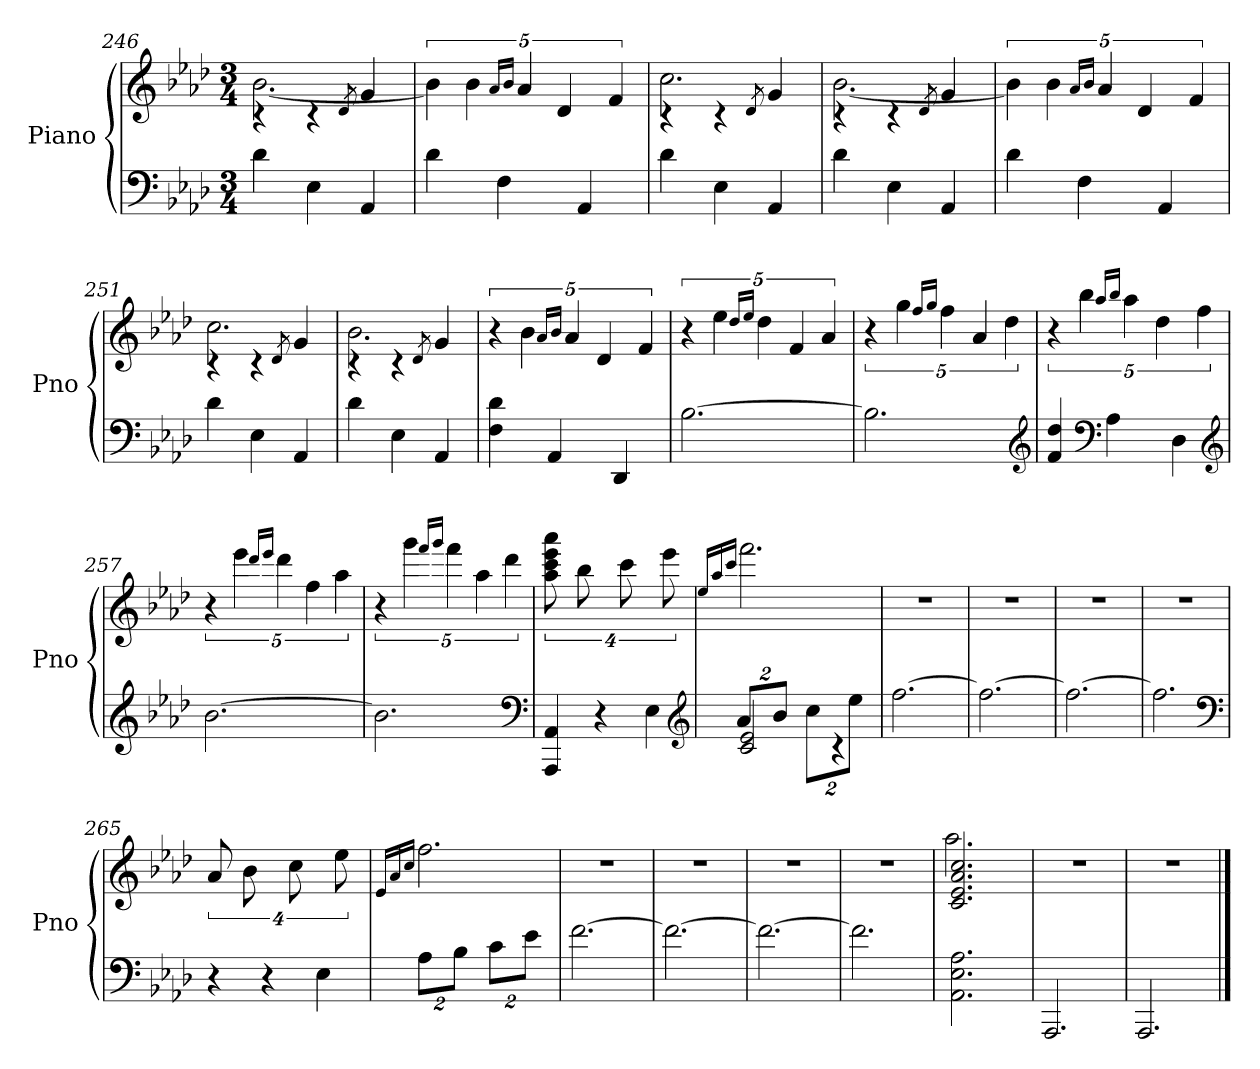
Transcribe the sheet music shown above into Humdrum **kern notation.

**kern	**kern
*part1	*part1
*staff2	*staff1
*I"Piano	*
*I'Pno	*
*clefF4	*clefG2
*k[b-e-a-d-]	*k[b-e-a-d-]
*M3/4	*M3/4
=246	=246
*	*^
4d-	4rc	[2.b-
4E-	4rc	.
.	8qd-	.
4AA-	4g	.
*	*v	*v
=247	=247
4d-	20%3b-]
.	20%3b-
4F	.
.	16qa-LL
.	16qb-JJ
.	20%3a-
.	20%3d-
4AA-	.
.	20%3f
=248	=248
*	*^
4d-	4rc	2.cc
4E-	4rc	.
.	8qd-	.
4AA-	4g	.
=249	=249	=249
4d-	4rc	[2.b-
4E-	4rc	.
.	8qd-	.
4AA-	4g	.
*	*v	*v
=250	=250
4d-	20%3b-]
.	20%3b-
4F	.
.	16qa-LL
.	16qb-JJ
.	20%3a-
.	20%3d-
4AA-	.
.	20%3f
=251	=251
*	*^
4d-	4rc	2.cc
4E-	4rc	.
.	8qd-	.
4AA-	4g	.
=252	=252	=252
4d-	4rc	2.b-
4E-	4rc	.
.	8qd-	.
4AA-	4g	.
*	*v	*v
=253	=253
4F 4d-	20%3r
.	20%3b-
4AA-	.
.	16qa-LL
.	16qb-JJ
.	20%3a-
.	20%3d-
4DD-	.
.	20%3f
=254	=254
[2.B-	20%3r
.	20%3ee-
.	16qdd-LL
.	16qee-JJ
.	20%3dd-
.	20%3f
.	20%3a-
=255	=255
2.B-]	20%3r
.	20%3gg
.	16qffLL
.	16qggJJ
.	20%3ff
.	20%3a-
.	20%3dd-
*clefG2	*
=256	=256
4f 4dd-	20%3r
.	20%3bb-
*clefF4	*
4A-	.
.	16qaa-LL
.	16qbb-JJ
.	20%3aa-
.	20%3dd-
4D-	.
.	20%3ff
*clefG2	*
=257	=257
[2.b-	20%3r
.	20%3eee-
.	16qddd-LL
.	16qeee-JJ
.	20%3ddd-
.	20%3ff
.	20%3aa-
=258	=258
2.b-]	20%3r
.	20%3ggg
.	16qfffLL
.	16qgggJJ
.	20%3fff
.	20%3aa-
.	20%3ddd-
*clefF4	*
=259	=259
4AAA- 4AA-	16%3aa- 16%3ccc 16%3eee- 16%3aaa-
.	16%3bb-
4r	.
.	16%3ccc
4E-	.
.	16%3eee-
*clefG2	*
=260	=260
.	16qee-LL
.	16qaa-
.	16qcccJJ
*^	*
2c 2e-	16%3a-/L	2.fff
.	16%3b-/J	.
.	16%3cc\L	.
4rc	.	.
.	16%3ee-\J	.
*v	*v	*
=261	=261
[2.ff	2.r
=262	=262
2.ff_	2.r
=263	=263
2.ff_	2.r
=264	=264
2.ff]	2.r
*clefF4	*
=265	=265
4r	16%3a-
.	16%3b-
4r	.
.	16%3cc
4E-	.
.	16%3ee-
=266	=266
.	16qe-LL
.	16qa-
.	16qccJJ
16%3A-\L	2.ff
16%3B-\J	.
16%3c\L	.
16%3e-\J	.
=267	=267
[2.f	2.r
=268	=268
2.f_	2.r
=269	=269
2.f_	2.r
=270	=270
2.f]	2.r
=271	=271
*	*^
2.AA- 2.E- 2.A-	2.c 2.e- 2.a- 2.cc	2.aa-
*	*v	*v
=272	=272
2.AAA-	2.r
=273	=273
2.AAA-	2.r
==	==
*-	*-
